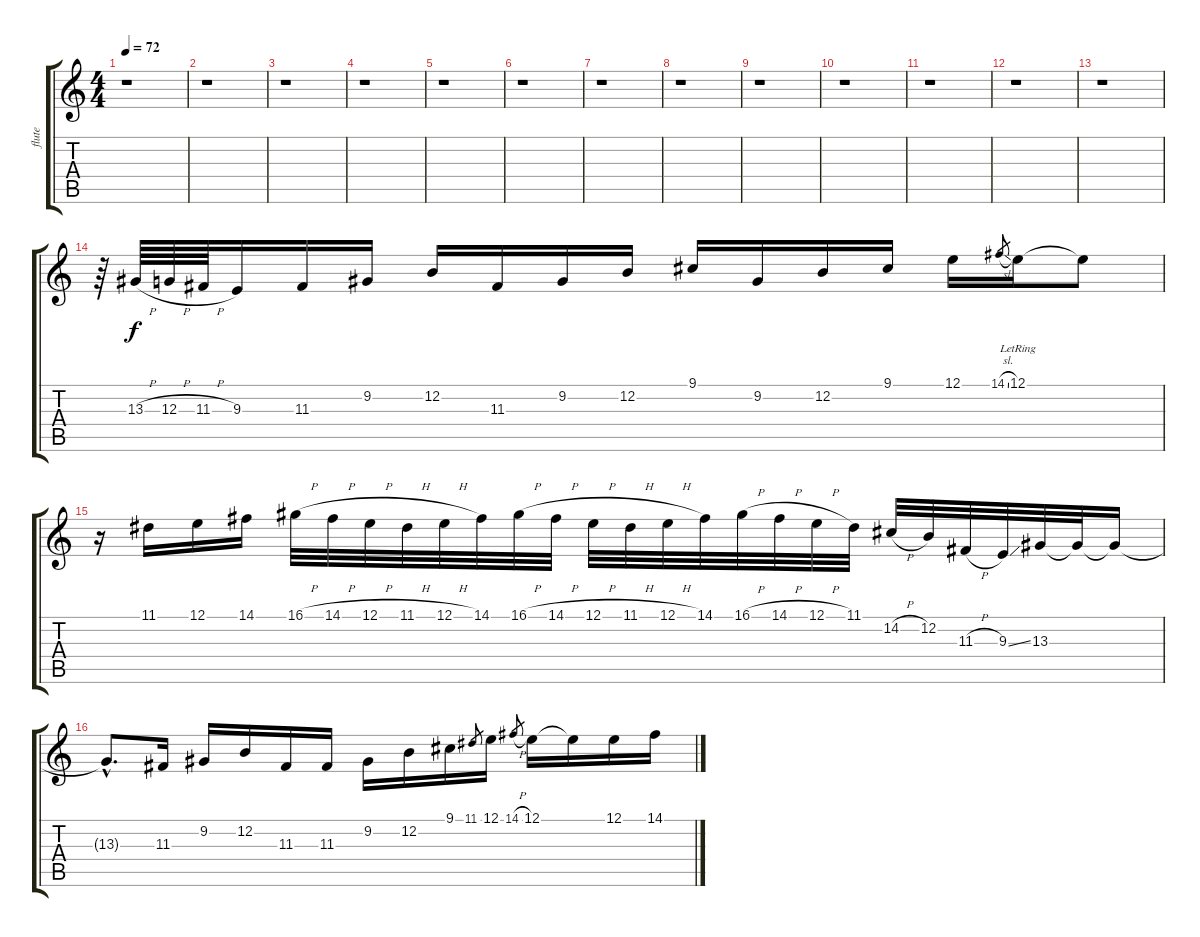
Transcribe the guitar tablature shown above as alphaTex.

\track ("flute" "flute") {instrument recorder}
\staff {score tabs}
\tuning (E4 B3 G3 D3 A2 E2) {hide}
\ts (4 4)
\tempo 72
\clef g2
\ks c
r.1{dy f} |
r.1 |
r.1 |
r.1 |
r.1 |
r.1 |
r.1 |
r.1 |
r.1 |
r.1 |
r.1 |
r.1 |
r.1 |
r.64 13.3{h}.64 12.3{h}.64 11.3{h}.64 9.3.16 11.3.16 9.2.16 12.2.16 11.3.16 9.2.16 12.2.16 9.1.16 9.2.16 12.2.16 9.1.16 12.1.16 14.1{sl}.8{gr} 12.1{lr}.16 12.1{t}.8 |
r.16 11.1.16 12.1.16 14.1.16 16.1{h}.32 14.1{h}.32 12.1{h}.32 11.1{h}.32 12.1{h}.32 14.1.32 16.1{h}.32 14.1{h}.32 12.1{h}.32 11.1{h}.32 12.1{h}.32 14.1.32 16.1{h}.32 14.1{h}.32 12.1{h}.32 11.1.32 14.2{h}.32 12.2.32 11.3{h}.32 9.3{ss}.32 13.3.32 13.3{t}.32 13.3{t}.16 |
13.3{hac t}.8{d} 11.3.16 9.2.16 12.2.16 11.3.16 11.3.16 9.2.16 12.2.16 9.1.16 11.1.8{gr} 12.1.16 14.1{h}.8{gr} 12.1.16 12.1{t}.16 12.1.16 14.1.16
